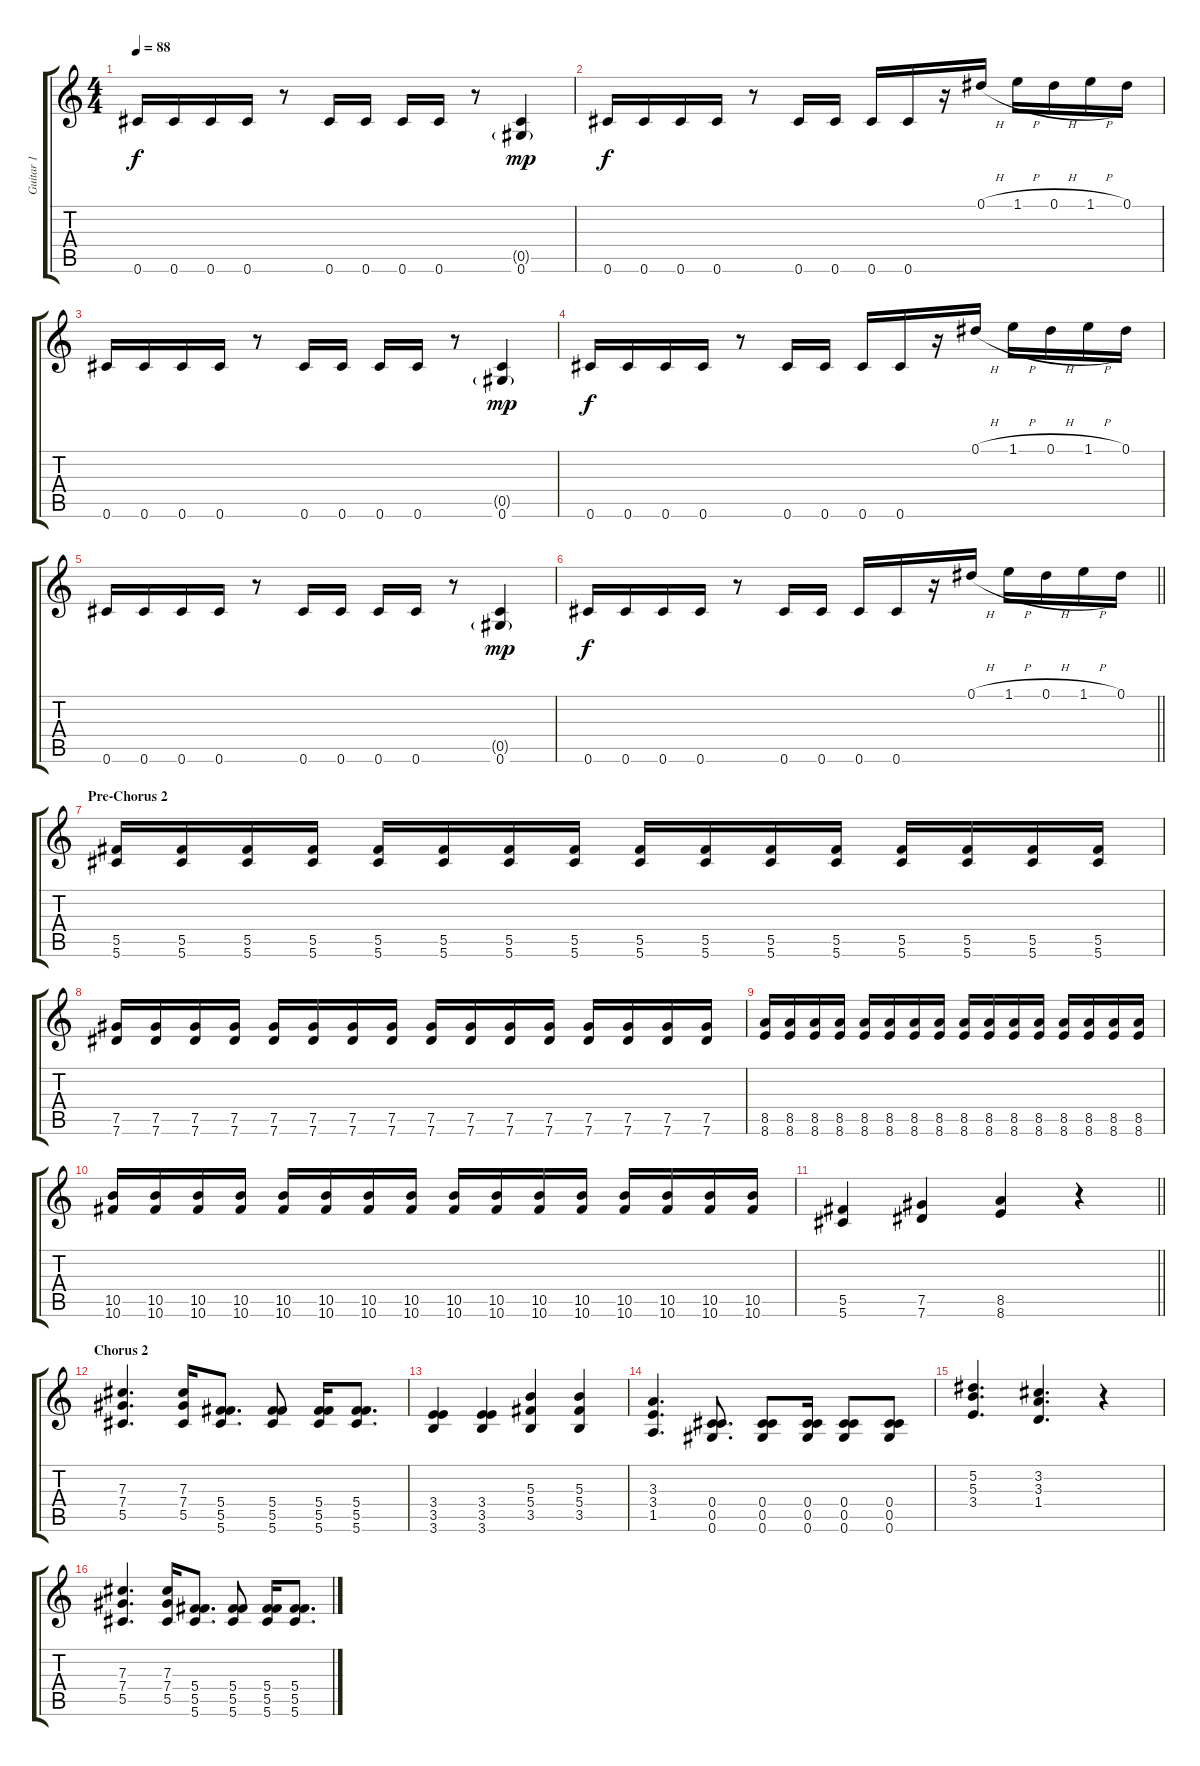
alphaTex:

\track ("Guitar 1" "Guitar 1") {instrument overdrivenguitar}
\staff {score tabs}
\tuning (Eb4 Bb3 Gb3 Db3 Ab2 Db3) {hide}
\ts (4 4)
\tempo 88
\clef g2
\ks c
0.6.16{dy f} 0.6.16 0.6.16 0.6.16 r.8 0.6.16 0.6.16 0.6.16 0.6.16 r.8 (0.5{g} 0.6).4{dy mp} |
0.6.16{dy f} 0.6.16 0.6.16 0.6.16 r.8 0.6.16 0.6.16 0.6.16 0.6.16 r.16 0.1{h}.16 1.1{h}.16 0.1{h}.16 1.1{h}.16 0.1.16 |
0.6.16 0.6.16 0.6.16 0.6.16 r.8 0.6.16 0.6.16 0.6.16 0.6.16 r.8 (0.5{g} 0.6).4{dy mp} |
0.6.16{dy f} 0.6.16 0.6.16 0.6.16 r.8 0.6.16 0.6.16 0.6.16 0.6.16 r.16 0.1{h}.16 1.1{h}.16 0.1{h}.16 1.1{h}.16 0.1.16 |
0.6.16 0.6.16 0.6.16 0.6.16 r.8 0.6.16 0.6.16 0.6.16 0.6.16 r.8 (0.5{g} 0.6).4{dy mp} |
\barLineRight lightlight
0.6.16{dy f} 0.6.16 0.6.16 0.6.16 r.8 0.6.16 0.6.16 0.6.16 0.6.16 r.16 0.1{h}.16 1.1{h}.16 0.1{h}.16 1.1{h}.16 0.1.16 |
\section ("" "Pre-Chorus 2")
(5.5 5.6).16 (5.5 5.6).16 (5.5 5.6).16 (5.5 5.6).16 (5.5 5.6).16 (5.5 5.6).16 (5.5 5.6).16 (5.5 5.6).16 (5.5 5.6).16 (5.5 5.6).16 (5.5 5.6).16 (5.5 5.6).16 (5.5 5.6).16 (5.5 5.6).16 (5.5 5.6).16 (5.5 5.6).16 |
(7.5 7.6).16 (7.5 7.6).16 (7.5 7.6).16 (7.5 7.6).16 (7.5 7.6).16 (7.5 7.6).16 (7.5 7.6).16 (7.5 7.6).16 (7.5 7.6).16 (7.5 7.6).16 (7.5 7.6).16 (7.5 7.6).16 (7.5 7.6).16 (7.5 7.6).16 (7.5 7.6).16 (7.5 7.6).16 |
(8.5 8.6).16 (8.5 8.6).16 (8.5 8.6).16 (8.5 8.6).16 (8.5 8.6).16 (8.5 8.6).16 (8.5 8.6).16 (8.5 8.6).16 (8.5 8.6).16 (8.5 8.6).16 (8.5 8.6).16 (8.5 8.6).16 (8.5 8.6).16 (8.5 8.6).16 (8.5 8.6).16 (8.5 8.6).16 |
(10.5 10.6).16 (10.5 10.6).16 (10.5 10.6).16 (10.5 10.6).16 (10.5 10.6).16 (10.5 10.6).16 (10.5 10.6).16 (10.5 10.6).16 (10.5 10.6).16 (10.5 10.6).16 (10.5 10.6).16 (10.5 10.6).16 (10.5 10.6).16 (10.5 10.6).16 (10.5 10.6).16 (10.5 10.6).16 |
\barLineRight lightlight
(5.5 5.6).4 (7.5 7.6).4 (8.5 8.6).4 r.4 |
\section ("" "Chorus 2")
(7.3 7.4 5.5).4{d} (7.3 7.4 5.5).16 (5.4 5.5 5.6).8{d} (5.4 5.5 5.6).8 (5.4 5.5 5.6).16 (5.4 5.5 5.6).8{d} |
(3.4 3.5 3.6).4 (3.4 3.5 3.6).4 (5.3 5.4 3.5).4 (5.3 5.4 3.5).4 |
(3.3 3.4 1.5).4{d} (0.4 0.5 0.6).8{d} (0.4 0.5 0.6).8 (0.4 0.5 0.6).16 (0.4 0.5 0.6).8 (0.4 0.5 0.6).8 |
(5.2 5.3 3.4).4{d} (3.2 3.3 1.4).4{d} r.4 |
(7.3 7.4 5.5).4{d} (7.3 7.4 5.5).16 (5.4 5.5 5.6).8{d} (5.4 5.5 5.6).8 (5.4 5.5 5.6).16 (5.4 5.5 5.6).8{d}
